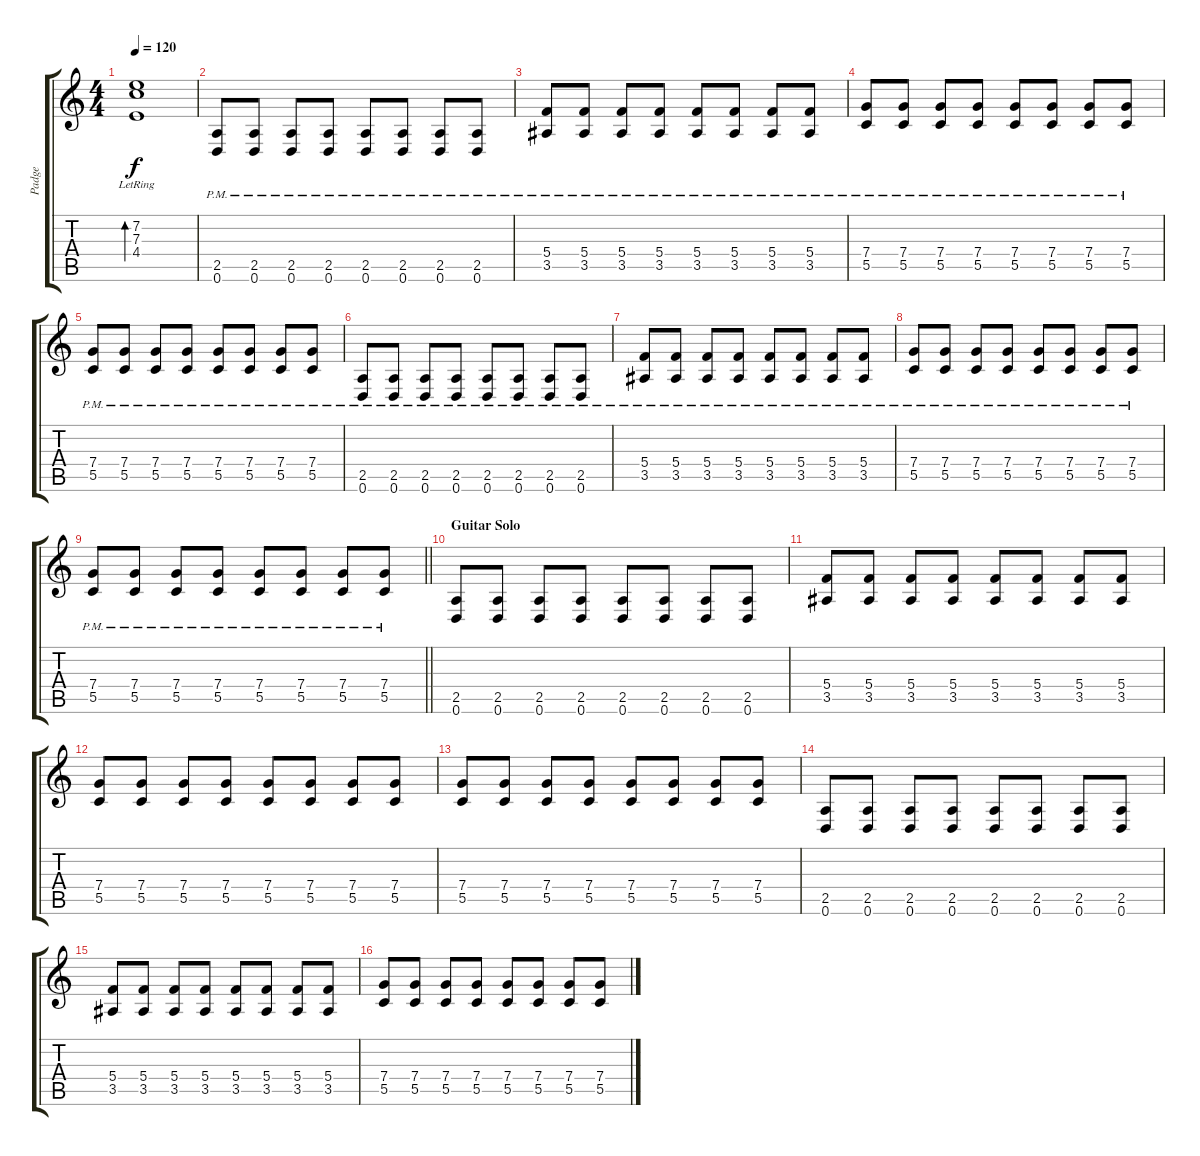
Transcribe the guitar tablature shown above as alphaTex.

\track ("Padge" "Padge") {instrument distortionguitar}
\staff {score tabs}
\tuning (D4 A3 F3 C3 G2 D2) {hide}
\ts (4 4)
\tempo 120
\clef g2
\ks c
(7.2{lr} 7.3{lr} 4.4{lr}).1{bd 240 dy f} |
(2.5{pm} 0.6{pm}).8{volume 14 instrument distortionguitar} (2.5{pm} 0.6{pm}).8 (2.5{pm} 0.6{pm}).8 (2.5{pm} 0.6{pm}).8 (2.5{pm} 0.6{pm}).8 (2.5{pm} 0.6{pm}).8 (2.5{pm} 0.6{pm}).8 (2.5{pm} 0.6{pm}).8 |
(5.4{pm} 3.5{pm}).8 (5.4{pm} 3.5{pm}).8 (5.4{pm} 3.5{pm}).8 (5.4{pm} 3.5{pm}).8 (5.4{pm} 3.5{pm}).8 (5.4{pm} 3.5{pm}).8 (5.4{pm} 3.5{pm}).8 (5.4{pm} 3.5{pm}).8 |
(7.4{pm} 5.5{pm}).8 (7.4{pm} 5.5{pm}).8 (7.4{pm} 5.5{pm}).8 (7.4{pm} 5.5{pm}).8 (7.4{pm} 5.5{pm}).8 (7.4{pm} 5.5{pm}).8 (7.4{pm} 5.5{pm}).8 (7.4{pm} 5.5{pm}).8 |
(7.4{pm} 5.5{pm}).8 (7.4{pm} 5.5{pm}).8 (7.4{pm} 5.5{pm}).8 (7.4{pm} 5.5{pm}).8 (7.4{pm} 5.5{pm}).8 (7.4{pm} 5.5{pm}).8 (7.4{pm} 5.5{pm}).8 (7.4{pm} 5.5{pm}).8 |
(2.5{pm} 0.6{pm}).8{volume 13 instrument distortionguitar} (2.5{pm} 0.6{pm}).8 (2.5{pm} 0.6{pm}).8 (2.5{pm} 0.6{pm}).8 (2.5{pm} 0.6{pm}).8 (2.5{pm} 0.6{pm}).8 (2.5{pm} 0.6{pm}).8 (2.5{pm} 0.6{pm}).8 |
(5.4{pm} 3.5{pm}).8 (5.4{pm} 3.5{pm}).8 (5.4{pm} 3.5{pm}).8 (5.4{pm} 3.5{pm}).8 (5.4{pm} 3.5{pm}).8 (5.4{pm} 3.5{pm}).8 (5.4{pm} 3.5{pm}).8 (5.4{pm} 3.5{pm}).8 |
(7.4{pm} 5.5{pm}).8 (7.4{pm} 5.5{pm}).8 (7.4{pm} 5.5{pm}).8 (7.4{pm} 5.5{pm}).8 (7.4{pm} 5.5{pm}).8 (7.4{pm} 5.5{pm}).8 (7.4{pm} 5.5{pm}).8 (7.4{pm} 5.5{pm}).8 |
\barLineRight lightlight
(7.4{pm} 5.5{pm}).8 (7.4{pm} 5.5{pm}).8 (7.4{pm} 5.5{pm}).8 (7.4{pm} 5.5{pm}).8 (7.4{pm} 5.5{pm}).8 (7.4{pm} 5.5{pm}).8 (7.4{pm} 5.5{pm}).8 (7.4{pm} 5.5{pm}).8 |
\section ("" "Guitar Solo")
(2.5 0.6).8{volume 14 instrument distortionguitar} (2.5 0.6).8 (2.5 0.6).8 (2.5 0.6).8 (2.5 0.6).8 (2.5 0.6).8 (2.5 0.6).8 (2.5 0.6).8 |
(5.4 3.5).8 (5.4 3.5).8 (5.4 3.5).8 (5.4 3.5).8 (5.4 3.5).8 (5.4 3.5).8 (5.4 3.5).8 (5.4 3.5).8 |
(7.4 5.5).8 (7.4 5.5).8 (7.4 5.5).8 (7.4 5.5).8 (7.4 5.5).8 (7.4 5.5).8 (7.4 5.5).8 (7.4 5.5).8 |
(7.4 5.5).8 (7.4 5.5).8 (7.4 5.5).8 (7.4 5.5).8 (7.4 5.5).8 (7.4 5.5).8 (7.4 5.5).8 (7.4 5.5).8 |
(2.5 0.6).8 (2.5 0.6).8 (2.5 0.6).8 (2.5 0.6).8 (2.5 0.6).8 (2.5 0.6).8 (2.5 0.6).8 (2.5 0.6).8 |
(5.4 3.5).8 (5.4 3.5).8 (5.4 3.5).8 (5.4 3.5).8 (5.4 3.5).8 (5.4 3.5).8 (5.4 3.5).8 (5.4 3.5).8 |
(7.4 5.5).8 (7.4 5.5).8 (7.4 5.5).8 (7.4 5.5).8 (7.4 5.5).8 (7.4 5.5).8 (7.4 5.5).8 (7.4 5.5).8
